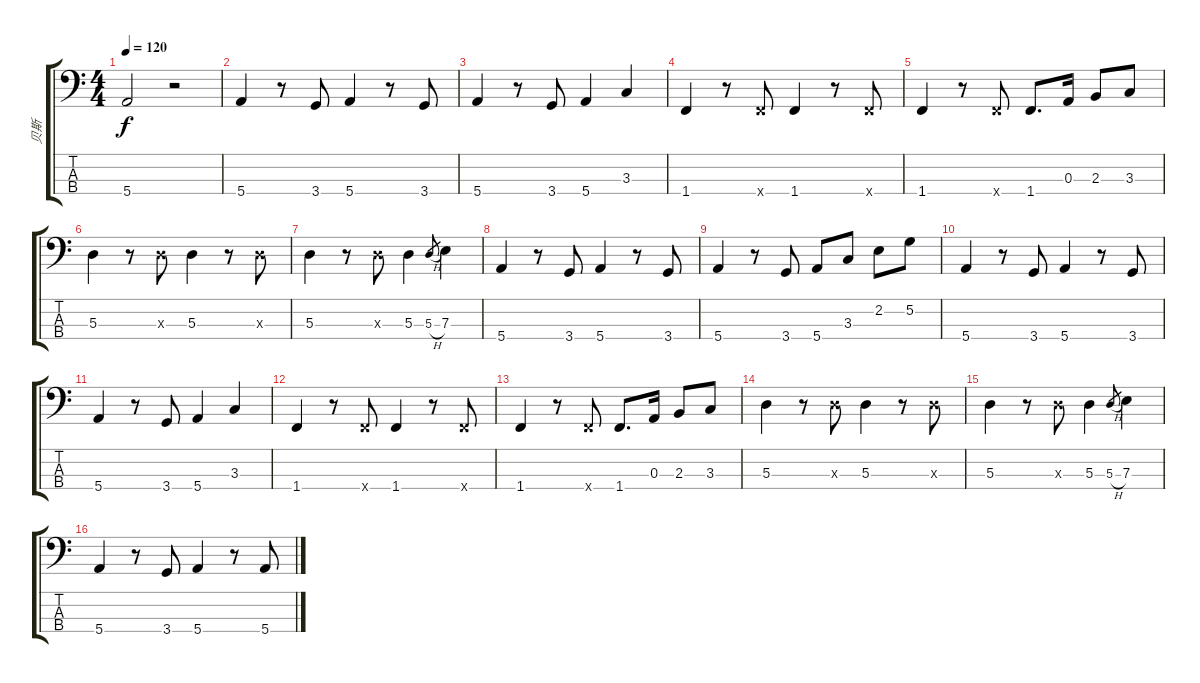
\track ("贝斯" "贝斯") {instrument electricbassfinger}
\staff {score tabs}
\tuning (G2 D2 A1 E1) {hide}
\ts (4 4)
\tempo 120
\clef f4
\ks c
5.4.2{dy f} r.2 |
5.4.4 r.8 3.4.8 5.4.4 r.8 3.4.8 |
5.4.4 r.8 3.4.8 5.4.4 3.3.4 |
1.4.4 r.8 1.4{x}.8 1.4.4 r.8 1.4{x}.8 |
1.4.4 r.8 1.4{x}.8 1.4.8{d} 0.3.16 2.3.8 3.3.8 |
5.3.4 r.8 5.3{x}.8 5.3.4 r.8 5.3{x}.8 |
5.3.4 r.8 5.3{x}.8 5.3.4 5.3{h}.8{gr} 7.3.4 |
5.4.4 r.8 3.4.8 5.4.4 r.8 3.4.8 |
5.4.4 r.8 3.4.8 5.4.8 3.3.8 2.2.8 5.2.8 |
5.4.4 r.8 3.4.8 5.4.4 r.8 3.4.8 |
5.4.4 r.8 3.4.8 5.4.4 3.3.4 |
1.4.4 r.8 1.4{x}.8 1.4.4 r.8 1.4{x}.8 |
1.4.4 r.8 1.4{x}.8 1.4.8{d} 0.3.16 2.3.8 3.3.8 |
5.3.4 r.8 5.3{x}.8 5.3.4 r.8 5.3{x}.8 |
5.3.4 r.8 5.3{x}.8 5.3.4 5.3{h}.8{gr} 7.3.4 |
5.4.4 r.8 3.4.8 5.4.4 r.8 5.4.8
